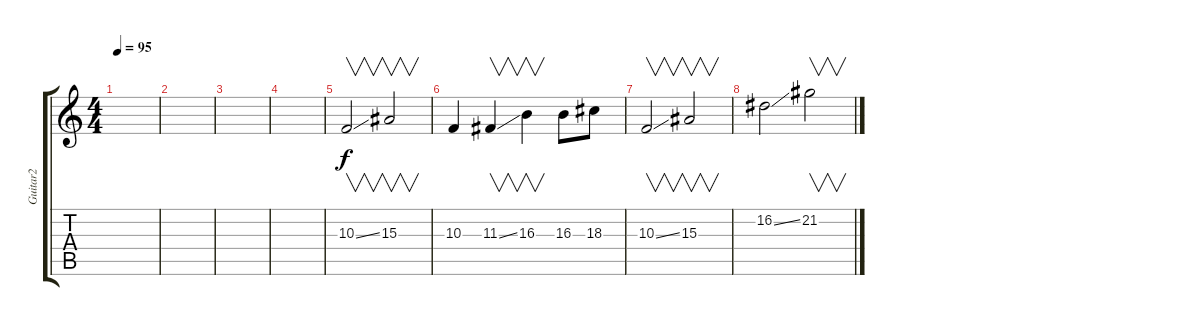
\track ("Guitar2" "Guitar2") {instrument synthstrings1}
\staff {score tabs}
\tuning (E4 B3 G3 D3 A2 E2) {hide}
\ts (4 4)
\tempo 95
\clef g2
\ks c
|
|
|
|
10.3{ss}.2{v} 15.3.2{v} |
10.3.4 11.3{ss}.4{v} 16.3.4{v} 16.3.8 18.3.8 |
10.3{ss}.2{v} 15.3.2{v} |
16.2{ss}.2 21.2.2{v}
